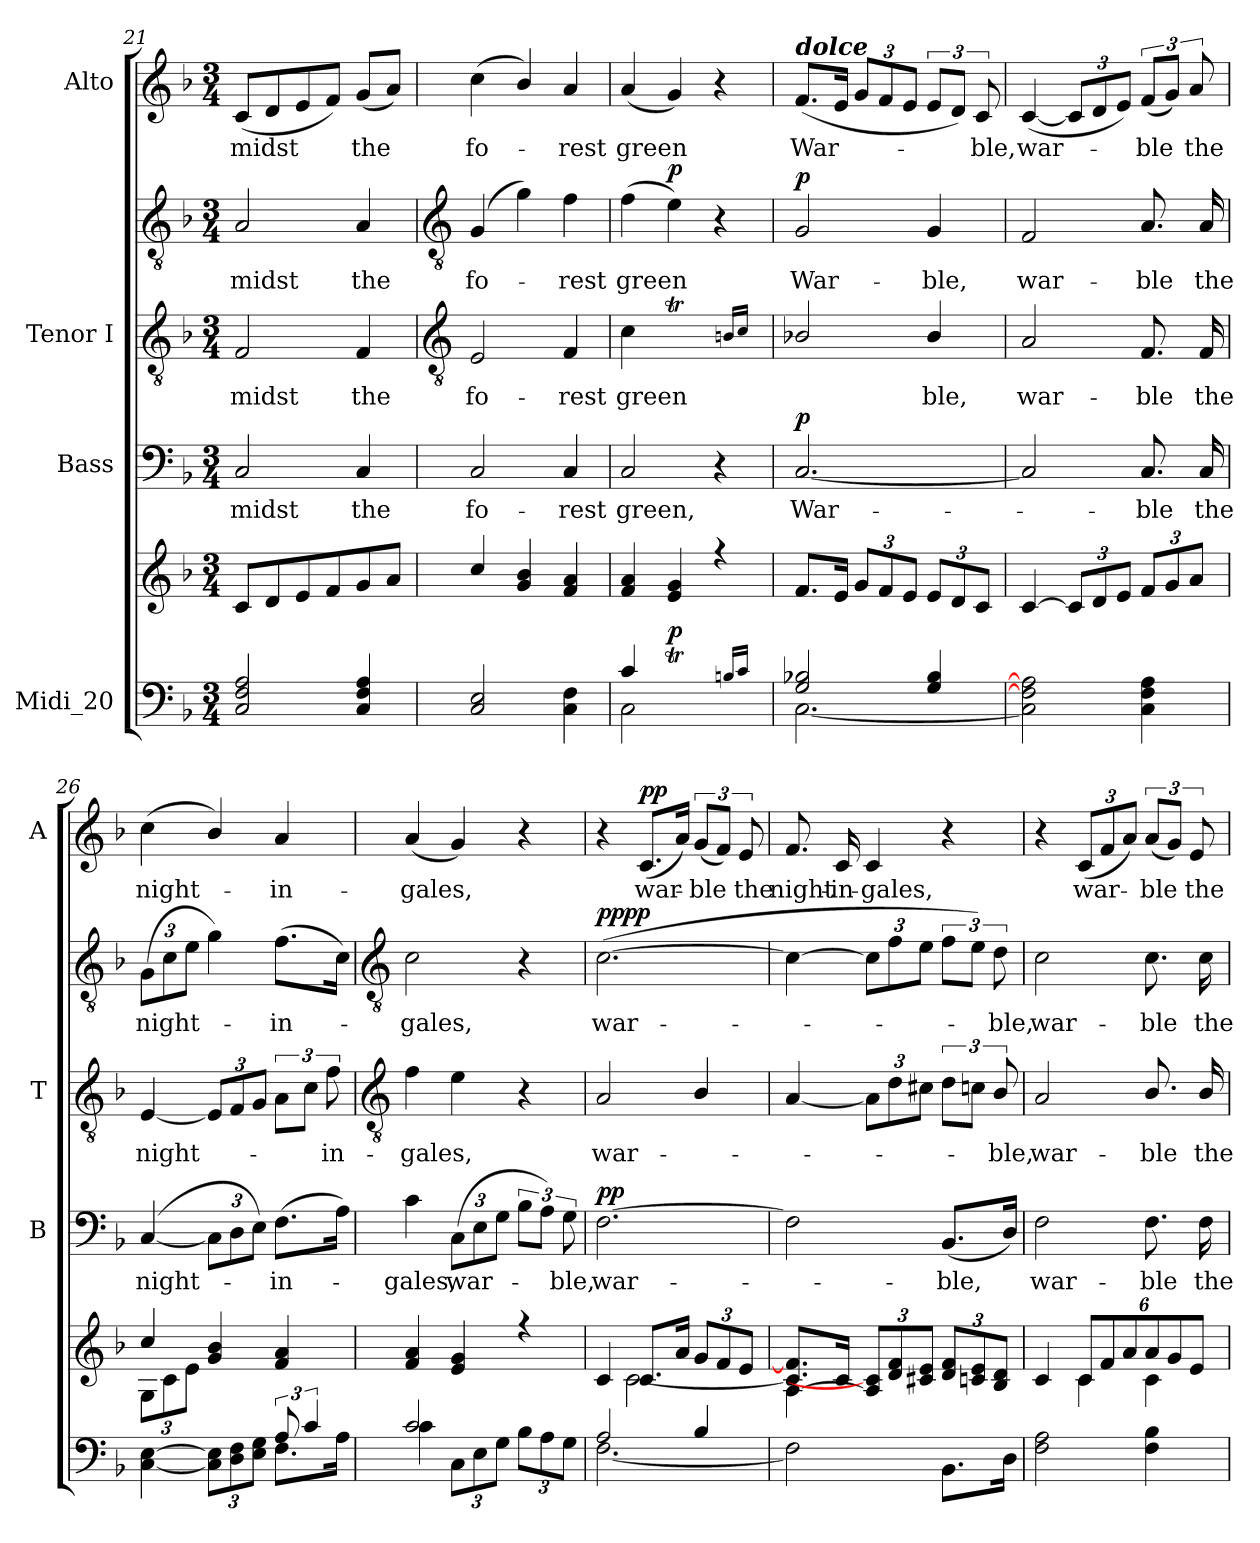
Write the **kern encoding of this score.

**kern	**kern	**dynam	**kern	**text	**dynam	**kern	**text	**kern	**text	**dynam	**kern	**text	**dynam
*part4	*part4	*part4	*part3	*part3	*part3	*part2	*part2	*part2	*part2	*part2	*part1	*part1	*part1
*staff6	*staff5	*staff5/6	*staff4	*staff4	*staff4	*staff3	*staff3	*staff2	*staff2	*staff2/3	*staff1	*staff1	*staff1
*I"Midi_20	*	*	*I"Bass	*	*	*I"Tenor I	*	*	*	*	*I"Alto	*	*
*	*	*	*I'B	*	*	*I'T	*	*	*	*	*I'A	*	*
*clefF4	*clefG2	*	*clefF4	*	*	*clefGv2	*	*clefGv2	*	*	*clefG2	*	*
*k[b-]	*k[b-]	*	*k[b-]	*	*	*k[b-]	*	*k[b-]	*	*	*k[b-]	*	*
*F:	*F:	*	*F:	*	*	*F:	*	*F:	*	*	*F:	*	*
*M3/4	*M3/4	*	*M3/4	*	*	*M3/4	*	*M3/4	*	*	*M3/4	*	*
=21	=21	=21	=21	=21	=21	=21	=21	=21	=21	=21	=21	=21	=21
*^	*^	*	*	*	*	*	*	*	*	*	*	*	*
!	!LO:N:vis=1	!	!LO:N:vis=1	!	!	!LO:LY:b	!	!	!LO:LY:b	!	!LO:LY:b	!	!	!LO:LY:b	!
2C 2F 2A	2.ryy	8cL	2.ryy	.	2C	-midst	.	2F	midst	2A	-midst	.	(<8cL	midst	.
.	.	8d	.	.	.	.	.	.	.	.	.	.	8d	.	.
.	.	8e	.	.	.	.	.	.	.	.	.	.	8e	.	.
.	.	8f	.	.	.	.	.	.	.	.	.	.	8fJ)	.	.
!	!	!	!	!	!	!LO:LY:b	!	!	!LO:LY:b	!	!LO:LY:b	!	!	!LO:LY:b	!
4C 4F 4A	.	8g	.	.	4C	the	.	4F	the	4A	the	.	(<8gL	the	.
.	.	8aJ	.	.	.	.	.	.	.	.	.	.	8aJ)	.	.
!!LO:LB:g=z
=22	=22	=22	=22	=22	=22	=22	=22	=22	=22	=22	=22	=22	=22	=22	=22
*	*	*	*	*	*	*	*	*clefGv2	*	*clefGv2	*	*	*	*	*
!	!	!	!	!	!	!LO:LY:b	!	!	!LO:LY:b	!	!LO:LY:b	!	!	!LO:LY:b	!
2C 2E	4G\yy	4cc	2.ryy	.	2C	fo-	.	2E	fo-	(4G	fo-	.	(<4cc	fo-	.
.	2ryy	4g 4b-	.	.	.	.	.	.	.	4g)	.	.	4b-/)	.	.
!	!	!	!	!	!	!LO:LY:b	!	!	!LO:LY:b	!	!LO:LY:b	!	!	!LO:LY:b	!
4C 4F	.	4f 4a	.	.	4C	-rest	.	4F	-rest	4f	rest	.	4a	rest	.
=23	=23	=23	=23	=23	=23	=23	=23	=23	=23	=23	=23	=23	=23	=23	=23
!	!	!	!	!	!	!LO:LY:b	!	!	!LO:LY:b	!	!LO:LY:b	!	!	!LO:LY:b	!
4c/	2C\	4f 4a	2.ryy	.	2C	green,	.	4c	green	(>4f	green	.	(<4a	green	.
!	!	!	!	!LO:DY:a=2	!	!	!	!	!LO:LY:b	!	!	!LO:DY:b=2	!	!	!
4..cT/yy	.	4e 4g	.	p	.	.	.	4..cTyy	War-	4e)	.	p	4g)	.	.
.	4ryy	4r	.	.	4r	.	.	.	.	4r	.	.	4r	.	.
16qqBn/LL	.	.	.	.	.	.	.	16qqBnLL	.	.	.	.	.	.	.
16qqc/JJ	.	.	.	.	.	.	.	16qqcJJ	.	.	.	.	.	.	.
16ryy	.	.	.	.	.	.	.	16ryy	.	.	.	.	.	.	.
=24	=24	=24	=24	=24	=24	=24	=24	=24	=24	=24	=24	=24	=24	=24	=24
!	!	!	!	!	!	!	!	!	!	!	!	!	!LO:TX:a:Bi:t=dolce	!	!
!	!	!	!	!	!	!LO:LY:b	!LO:DY:b	!	!	!	!LO:LY:b	!LO:DY:b	!	!LO:LY:b	!
2G/ 2B-X/	[2.C\	8.fL	2.ryy	.	[2.C	War-	p	2B-X/	.	2G	War-	p	(<8.fL	War-	.
.	.	16eJ	.	.	.	.	.	.	.	.	.	.	16eJ	.	.
.	.	12gL	.	.	.	.	.	.	.	.	.	.	12gL	.	.
.	.	12f	.	.	.	.	.	.	.	.	.	.	12f	.	.
.	.	12eJ	.	.	.	.	.	.	.	.	.	.	12eJ	.	.
!	!	!	!	!	!	!	!	!	!LO:LY:b	!	!LO:LY:b	!	!	!	!
4G 4B-	.	12eL	.	.	.	.	.	4B-/	ble,	4G	-ble,	.	12eL	.	.
.	.	12d	.	.	.	.	.	.	.	.	.	.	12dJ)	.	.
!	!	!	!	!	!	!	!	!	!	!	!	!	!	!LO:LY:b	!
.	.	12cJ	.	.	.	.	.	.	.	.	.	.	12c	-ble,	.
=25	=25	=25	=25	=25	=25	=25	=25	=25	=25	=25	=25	=25	=25	=25	=25
!LO:N:vis=1	!	!	!LO:N:vis=1	!	!	!	!	!	!LO:LY:b	!	!LO:LY:b	!	!	!LO:LY:b	!
2.ryy	2C\] 2F\] 2A\]	[4c	2.ryy	.	2C]	.	.	2A	war-	2F	war-	.	(<[4c	war-	.
.	.	12cL]	.	.	.	.	.	.	.	.	.	.	12cL]	.	.
.	.	12d	.	.	.	.	.	.	.	.	.	.	12d	.	.
.	.	12eJ	.	.	.	.	.	.	.	.	.	.	12eJ)	.	.
!	!	!	!	!	!	!LO:LY:b	!	!	!LO:LY:b	!	!LO:LY:b	!	!	!LO:LY:b	!
.	4C\ 4F\ 4A\	12fL	.	.	8.C	ble	.	8.F	-ble	8.A	-ble	.	(<12fL	ble	.
.	.	12g	.	.	.	.	.	.	.	.	.	.	12gJ)	.	.
!	!	!	!	!	!	!	!	!	!	!	!	!	!	!LO:LY:b	!
.	.	12aJ	.	.	.	.	.	.	.	.	.	.	12a	the	.
!	!	!	!	!	!	!LO:LY:b	!	!	!LO:LY:b	!	!LO:LY:b	!	!	!	!
.	.	.	.	.	16C	the	.	16F	the	16A	the	.	.	.	.
=26	=26	=26	=26	=26	=26	=26	=26	=26	=26	=26	=26	=26	=26	=26	=26
!	!	!	!	!	!	!LO:LY:b	!	!	!LO:LY:b	!	!LO:LY:b	!	!	!LO:LY:b	!
4ryy	[4C\ [4E\	4cc/	12G\L	.	(>[4C	night-	.	[4E	night-	(>12GL	night-	.	(<4cc	night-	.
.	.	.	12c\	.	.	.	.	.	.	12c	.	.	.	.	.
.	.	.	12e\J	.	.	.	.	.	.	12eJ	.	.	.	.	.
4ryy	12C\] 12E\]L	4g 4b-	4ryy	.	12CL]	.	.	12EL]	.	4g)	.	.	4b-/)	.	.
.	12D\ 12F\	.	.	.	12D	.	.	12F	.	.	.	.	.	.	.
.	12E\ 12G\J	.	.	.	12EJ)	.	.	12GJ	.	.	.	.	.	.	.
!	!	!	!	!	!	!LO:LY:b	!	!	!	!	!LO:LY:b	!	!	!LO:LY:b	!
12A/	8.F\L	4f 4a	4ryy	.	(>8.FL	in-	.	12AL	.	(>8.fL	in-	.	4a	in-	.
6c/	.	.	.	.	.	.	.	12cJ	.	.	.	.	.	.	.
!	!	!	!	!	!	!	!	!	!LO:LY:b	!	!	!	!	!	!
.	.	.	.	.	.	.	.	12f	in-	.	.	.	.	.	.
.	16A\J	.	.	.	16AJ)	.	.	.	.	16cJ)	.	.	.	.	.
!!LO:LB:g=z
=27	=27	=27	=27	=27	=27	=27	=27	=27	=27	=27	=27	=27	=27	=27	=27
*	*	*	*	*	*	*	*	*clefGv2	*	*clefGv2	*	*	*	*	*
!	!	!	!LO:N:vis=1	!	!	!LO:LY:b	!	!	!LO:LY:b	!	!LO:LY:b	!	!	!LO:LY:b	!
2c/	4c\	4f 4a	2.ryy	.	4c	gales,	.	4f	gales,	2c	-gales,	.	(<4a	-gales,	.
!	!	!	!	!	!	!LO:LY:b	!	!	!	!	!	!	!	!	!
.	12C\L	4e 4g	.	.	(>12CL	war-	.	4e	.	.	.	.	4g)	.	.
.	12E\	.	.	.	12E	.	.	.	.	.	.	.	.	.	.
.	12G\J	.	.	.	12GJ	.	.	.	.	.	.	.	.	.	.
4ryy	12B-\L	4r	.	.	12B-L	.	.	4r	.	4r	.	.	4r	.	.
.	12A\	.	.	.	12AJ)	.	.	.	.	.	.	.	.	.	.
!	!	!	!	!	!	!LO:LY:b	!	!	!	!	!	!	!	!	!
.	12G\J	.	.	.	12G	ble,	.	.	.	.	.	.	.	.	.
=28	=28	=28	=28	=28	=28	=28	=28	=28	=28	=28	=28	=28	=28	=28	=28
!	!	!	!	!	!	!LO:LY:b	!LO:DY:b	!	!LO:LY:b	!	!LO:LY:b	!LO:DY:b=2	!	!	!
!	!	!	!	!	!	!	!	!	!	!	!	!LO:DY:n=1:b	!	!	!
2A/	[2.F\	4ryy	4c/	.	[2.F	war-	pp	2A	war-	(>[2.c	war-	pp pp	4r	.	.
!	!	!	!	!	!	!	!	!	!	!	!	!	!	!LO:LY:b	!LO:DY:b
.	.	8.cL	[2c\	.	.	.	.	.	.	.	.	.	(8.cL	war-	pp
.	.	16aJ	.	.	.	.	.	.	.	.	.	.	16aJ)	.	.
!	!	!	!	!	!	!	!	!	!	!	!	!	!	!LO:LY:b	!
4B-/	.	12gL	.	.	.	.	.	4B-/	.	.	.	.	(<12gL	ble	.
.	.	12f	.	.	.	.	.	.	.	.	.	.	12fJ)	.	.
!	!	!	!	!	!	!	!	!	!	!	!	!	!	!LO:LY:b	!
.	.	12eJ	.	.	.	.	.	.	.	.	.	.	12e	the	.
*v	*v	*	*	*	*	*	*	*	*	*	*	*	*	*	*
=29	=29	=29	=29	=29	=29	=29	=29	=29	=29	=29	=29	=29	=29	=29
!	!	!	!	!	!	!	!	!	!	!	!	!	!LO:LY:b	!
2F\]	[4A\	8.c/] 8.f/]L	.	2F]	.	.	[4A	.	4c_	.	.	8.f	night-	.
!	!	!	!	!	!	!	!	!	!	!	!	!	!LO:LY:b	!
.	.	16c/J	.	.	.	.	.	.	.	.	.	16c	-in-	.
!	!	!	!	!	!	!	!	!	!	!	!	!	!LO:LY:b	!
.	12A] 12c]L	4ryy	.	.	.	.	12AL]	.	12cL]	.	.	4c	-gales,	.
.	12d 12f	.	.	.	.	.	12d	.	12f	.	.	.	.	.
.	12c#X 12eJ	.	.	.	.	.	12c#XJ	.	12eJ	.	.	.	.	.
!	!	!	!	!	!LO:LY:b	!	!	!	!	!	!	!	!	!
8.BB-\L	12d 12fL	4ryy	.	(<8.BB-L	ble,	.	12dL	.	12fL	.	.	4r	.	.
.	12cn 12e	.	.	.	.	.	12cnJ	.	12eJ)	.	.	.	.	.
!	!	!	!	!	!	!	!	!LO:LY:b	!	!LO:LY:b	!	!	!	!
.	12B- 12dJ	.	.	.	.	.	12B-/	ble,	12d	ble,	.	.	.	.
16D\J	.	.	.	16DJ)	.	.	.	.	.	.	.	.	.	.
=30	=30	=30	=30	=30	=30	=30	=30	=30	=30	=30	=30	=30	=30	=30
!	!	!	!	!	!LO:LY:b	!	!	!LO:LY:b	!	!LO:LY:b	!	!	!	!
2F\ 2A\	4c	4ryy	.	2F	war-	.	2A	war-	2c	war-	.	4r	.	.
!	!	!	!	!	!	!	!	!	!	!	!	!	!LO:LY:b	!
.	12cL	4c\	.	.	.	.	.	.	.	.	.	(<12cL	war-	.
.	12f	.	.	.	.	.	.	.	.	.	.	12f	.	.
.	12a	.	.	.	.	.	.	.	.	.	.	12aJ)	.	.
!	!	!	!	!	!LO:LY:b	!	!	!LO:LY:b	!	!LO:LY:b	!	!	!LO:LY:b	!
4F\ 4B-\	12a	4c\	.	8.F	-ble	.	8.B-/	-ble	8.c	-ble	.	(<12aL	-ble	.
.	12g	.	.	.	.	.	.	.	.	.	.	12gJ)	.	.
!	!	!	!	!	!	!	!	!	!	!	!	!	!LO:LY:b	!
.	12eJ	.	.	.	.	.	.	.	.	.	.	12e	the	.
!	!	!	!	!	!LO:LY:b	!	!	!LO:LY:b	!	!LO:LY:b	!	!	!	!
.	.	.	.	16F	the	.	16B-/	the	16c	the	.	.	.	.
*	*v	*v	*	*	*	*	*	*	*	*	*	*	*	*
=	=	=	=	=	=	=	=	=	=	=	=	=	=
*-	*-	*-	*-	*-	*-	*-	*-	*-	*-	*-	*-	*-	*-
